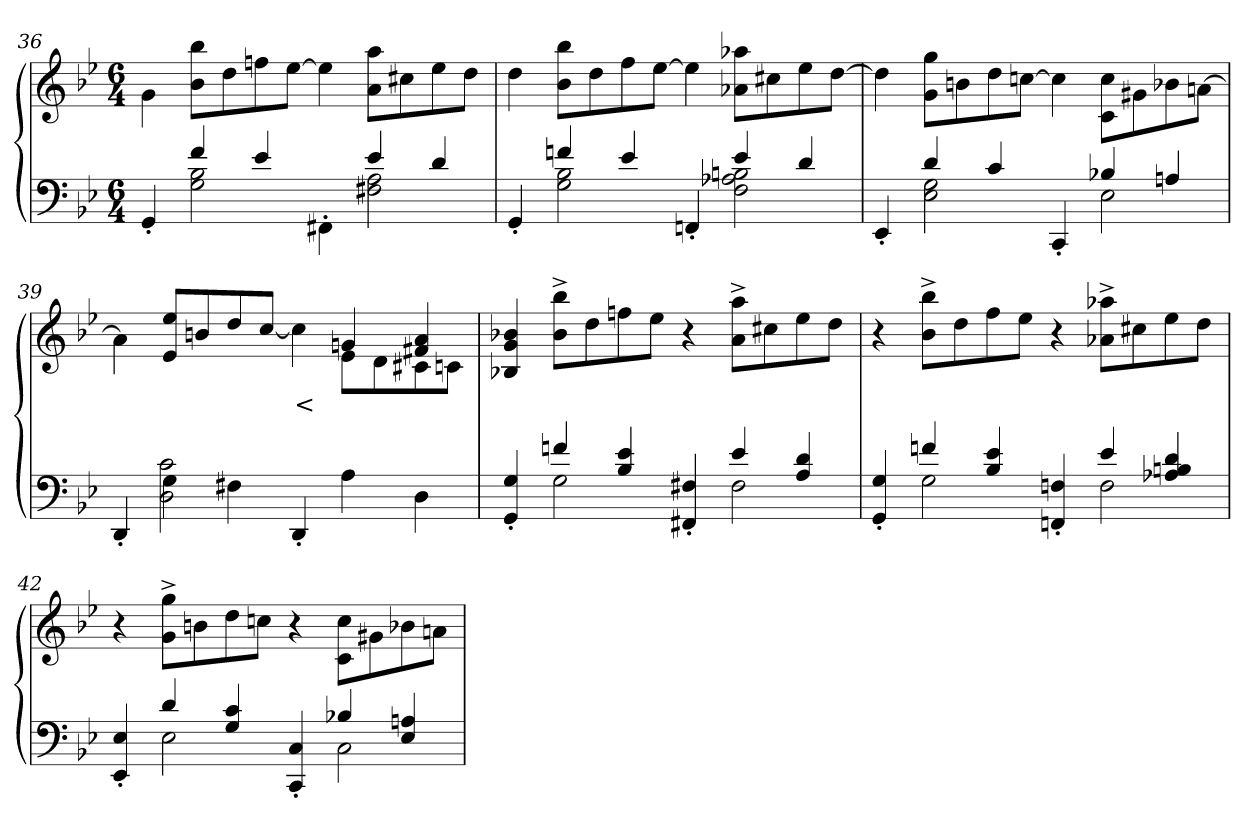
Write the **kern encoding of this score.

**kern	**kern	**text
*part2	*part1	*part1
*staff2	*staff1	*staff1
*clefF4	*clefG2	*
*k[b-e-]	*k[b-e-]	*
*M6/4	*M6/4	*
=36	=36	=36
*^	*	*
4GG'>	4ryy	4g\	.
4f	2B- 2G	8bb- 8b-L	.
.	.	8dd	.
4e-	.	8ffn	.
.	.	[8ee-J	.
4FF#X'>\	4ryy	4ee-]	.
4e-	2A 2F#	8aa 8aL	.
.	.	8cc#X	.
4d	.	8ee-	.
.	.	8ddJ	.
=37	=37	=37	=37
4GG'>	4ryy	4dd	.
4fn	2B- 2G	8bb- 8b-L	.
.	.	8dd	.
4e-	.	8ff	.
.	.	[8ee-J	.
4FFn'>	4ryy	4ee-]	.
4e-	2Bn 2A-X 2F	8aa-X 8a-XL	.
.	.	8cc#X	.
4d	.	8ee-	.
.	.	[8ddJ	.
=38	=38	=38	=38
4EE-'>	4ryy	4dd]	.
4d	2G 2E-	8gg 8gL	.
.	.	8bn	.
4c	.	8dd	.
.	.	[8ccnJ	.
4CC'>	4ryy	4cc]	.
4B-X	2E-	8cc\ 8cL	.
.	.	8g#X	.
4An	.	8b-X	.
.	.	[8anJ	.
=39	=39	=39	=39
*	*	*^	*
4DD'>	4ryy	1ryy	4a\]	.
4G\	2c 2D	.	8ee- 8e-L	.
.	.	.	8bn	.
4F#X\	.	.	8dd	.
.	.	.	[8ccJ	.
4DD'>	2.ryy	.	4cc]	<
4A	.	4gn	8e-L	.
.	.	.	8d	.
4D	.	4a 4f#X	8c#X	.
.	.	.	8cnJ	.
*	*	*v	*v	*
=40	=40	=40	=40
4G'> 4GG'>	4ryy	4b-X 4g 4B-X	.
4fn	2G	8bb-^> 8b-^>L	.
.	.	8dd	.
4e- 4B-	.	8ffn	.
.	.	8ee-J	.
4F#X'> 4FF#X'>	4ryy	4r	.
4e-	2F#	8aa^> 8a^>L	.
.	.	8cc#X	.
4d 4A	.	8ee-	.
.	.	8ddJ	.
=41	=41	=41	=41
4G'> 4GG'>	4ryy	4r	.
4fn	2G	8bb-^> 8b-^>L	.
.	.	8dd	.
4e- 4B-	.	8ff	.
.	.	8ee-J	.
4Fn'> 4FFn'>	4ryy	4r	.
4e-	2F	8aa-X^> 8a-X^>L	.
.	.	8cc#X	.
4d 4Bn 4A-X	.	8ee-	.
.	.	8ddJ	.
=42	=42	=42	=42
4E-'> 4EE-'>	4ryy	4r	.
4d	2E-	8gg^> 8g^>L	.
.	.	8bn	.
4c 4G	.	8dd	.
.	.	8ccnJ	.
4C'> 4CC'>	4ryy	4r	.
4B-X	2C	8cc\ 8cL	.
.	.	8g#X	.
4An 4E-	.	8b-X	.
.	.	8anJ	.
*v	*v	*	*
=	=	=
*-	*-	*-
